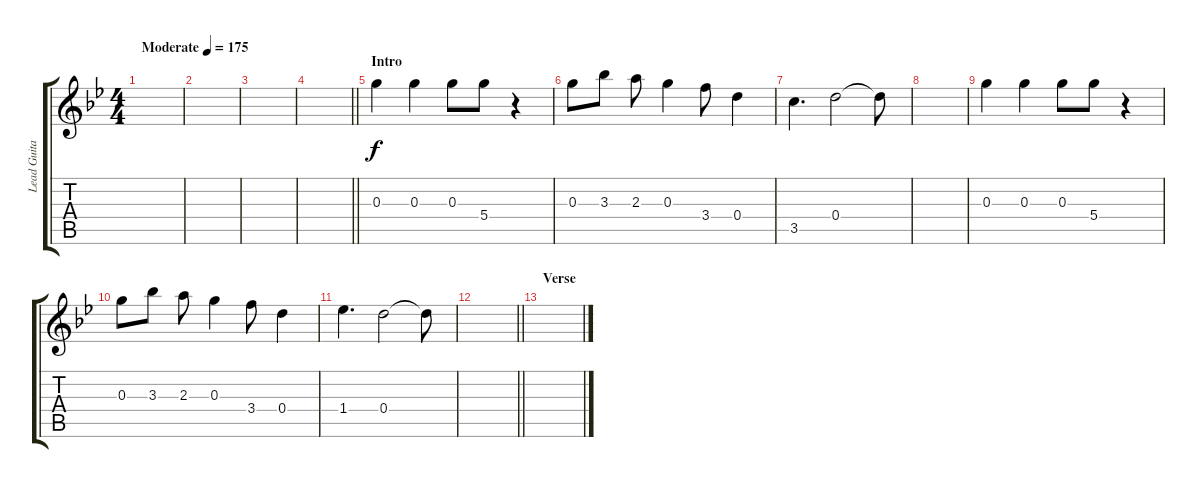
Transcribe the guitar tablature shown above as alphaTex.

\track ("Lead Guitar" "Lead Guita") {instrument overdrivenguitar}
\staff {score tabs}
\tuning (E5 B4 G4 D4 A3 E3) {hide}
\ts (4 4)
\tempo (175 "Moderate")
\clef g2
\ks bb
|
|
|
\barLineRight lightlight
|
\section ("" "Intro")
0.3.4 0.3.4 0.3.8 5.4.8 r.4 |
0.3.8 3.3.8 2.3.8 0.3.4 3.4.8 0.4.4 |
3.5.4{d} 0.4.2 0.4{t}.8 |
|
0.3.4 0.3.4 0.3.8 5.4.8 r.4 |
0.3.8 3.3.8 2.3.8 0.3.4 3.4.8 0.4.4 |
1.4.4{d} 0.4.2 0.4{t}.8 |
\barLineRight lightlight
|
\section ("" "Verse")
